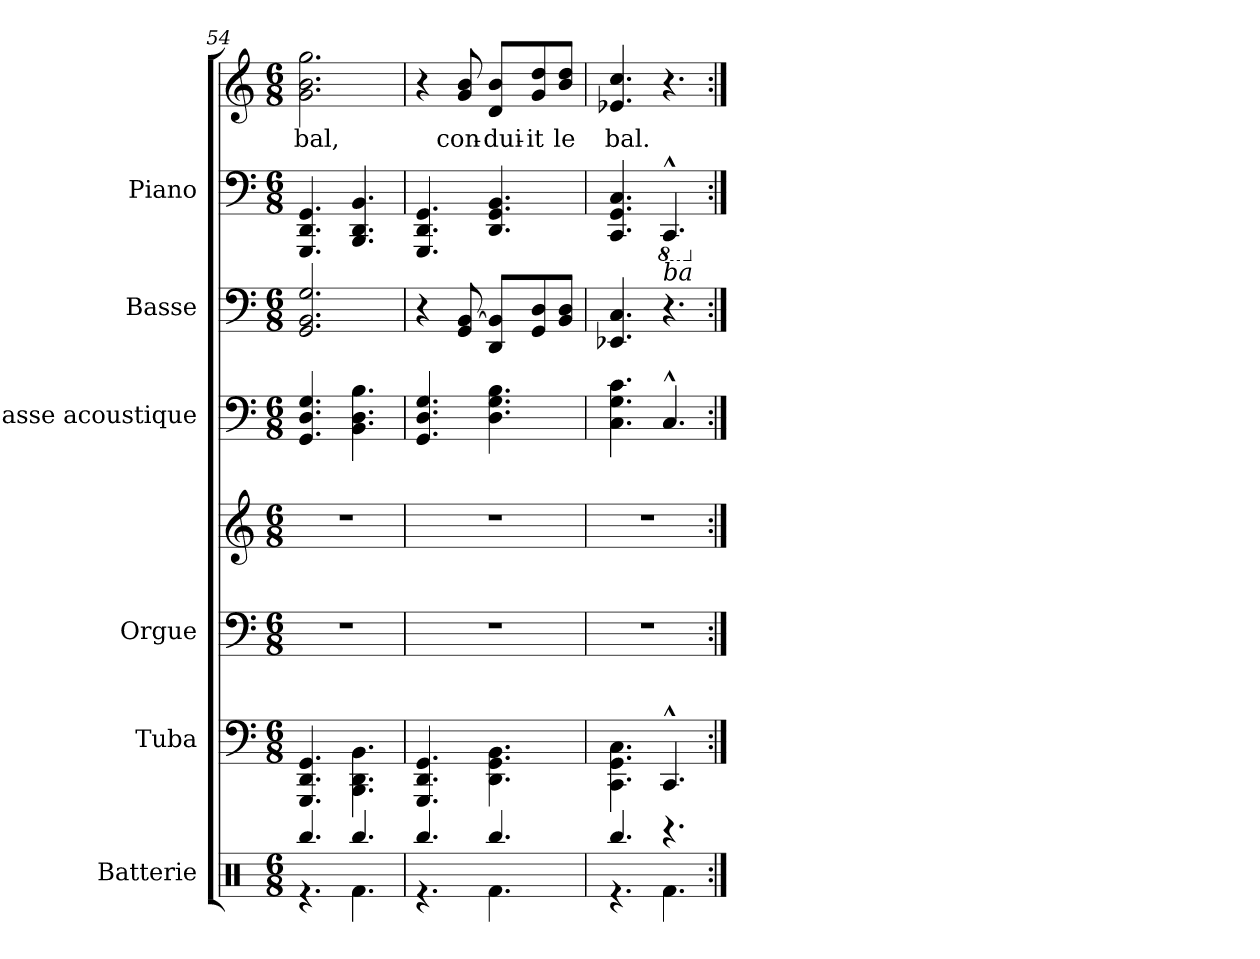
**kern	**kern	**kern	**kern	**kern	**kern	**kern	**kern	**text
*part6	*part5	*part4	*part4	*part3	*part2	*part1	*part1	*part1
*staff8	*staff7	*staff6	*staff5	*staff4	*staff3	*staff2	*staff1	*staff1
*I"Batterie	*I"Tuba	*I"Orgue	*	*I"Basse acoustique	*I"Basse	*I"Piano	*	*
*I'Bat.	*I'Tba.	*I'Org.	*	*I'Basse	*I'B.	*I'Pno	*	*
*clefX	*clefF4	*clefF4	*clefG2	*clefF4	*clefF4	*clefF4	*clefG2	*
*	*	*	*	*ITrd7c12	*	*	*	*
*k[]	*k[]	*k[]	*k[]	*k[]	*k[]	*k[]	*k[]	*
*M6/8	*M6/8	*M6/8	*M6/8	*M6/8	*M6/8	*M6/8	*M6/8	*
=54	=54	=54	=54	=54	=54	=54	=54	=54
*^	*	*	*	*	*	*	*	*
!	!	!	!	!	!	!	!	!	!LO:LY:b
4.Rbb/	4.r	4.GGG/ 4.DD/ 4.GG/	2.r	2.r	4.GGG/ 4.DD/ 4.GG/	2.GG/ 2.BB/ 2.G/	4.GGG/ 4.DD/ 4.GG/	2.g\ 2.b\ 2.gg\	bal,
4.Rbb/	4.Rf\	4.BBB\ 4.DD\ 4.BB\	.	.	4.BBB\ 4.DD\ 4.BB\	.	4.BBB/ 4.DD/ 4.BB/	.	.
=55	=55	=55	=55	=55	=55	=55	=55	=55	=55
4.Rbb/	4.r	4.GGG/ 4.DD/ 4.GG/	2.r	2.r	4.GGG/ 4.DD/ 4.GG/	4r	4.GGG/ 4.DD/ 4.GG/	4r	.
!	!	!	!	!	!	!	!	!	!LO:LY:b
.	.	.	.	.	.	8GG/ [8BB/	.	8g/ 8b/	con-
!	!	!	!	!	!	!	!	!	!LO:LY:b
4.Rbb/	4.Rf\	4.DD\ 4.GG\ 4.BB\	.	.	4.DD\ 4.GG\ 4.BB\	8DD/ 8BB]/L	4.DD/ 4.GG/ 4.BB/	8d/ 8b/L	-dui-
!	!	!	!	!	!	!	!	!	!LO:LY:b
.	.	.	.	.	.	8GG/ 8D/	.	8g/ 8dd/	-it
!	!	!	!	!	!	!	!	!	!LO:LY:b
.	.	.	.	.	.	8BB/ 8D/J	.	8b/ 8dd/J	le
=56	=56	=56	=56	=56	=56	=56	=56	=56	=56
!	!	!	!	!	!	!	!	!	!LO:LY:b
4.Rbb/	4.r	4.CC\ 4.GG\ 4.C\	2.r	2.r	4.CC\ 4.GG\ 4.C\	4.EE-X/ 4.C/	4.CC/ 4.GG/ 4.C/	4.e-X/ 4.cc/	bal.
*	*	*	*	*	*	*	*8ba	*	*
!	!	!	!	!	!	!	!LO:TX:b:i:t=ba	!	!
4.r	4.Rf\	4.CC^^/	.	.	4.CC^^/	4.r	4.CCC^^/	4.r	.
*	*	*	*	*	*	*	*X8ba	*	*
*v	*v	*	*	*	*	*	*	*	*
=:|!	=:|!	=:|!	=:|!	=:|!	=:|!	=:|!	=:|!	=:|!
*-	*-	*-	*-	*-	*-	*-	*-	*-
